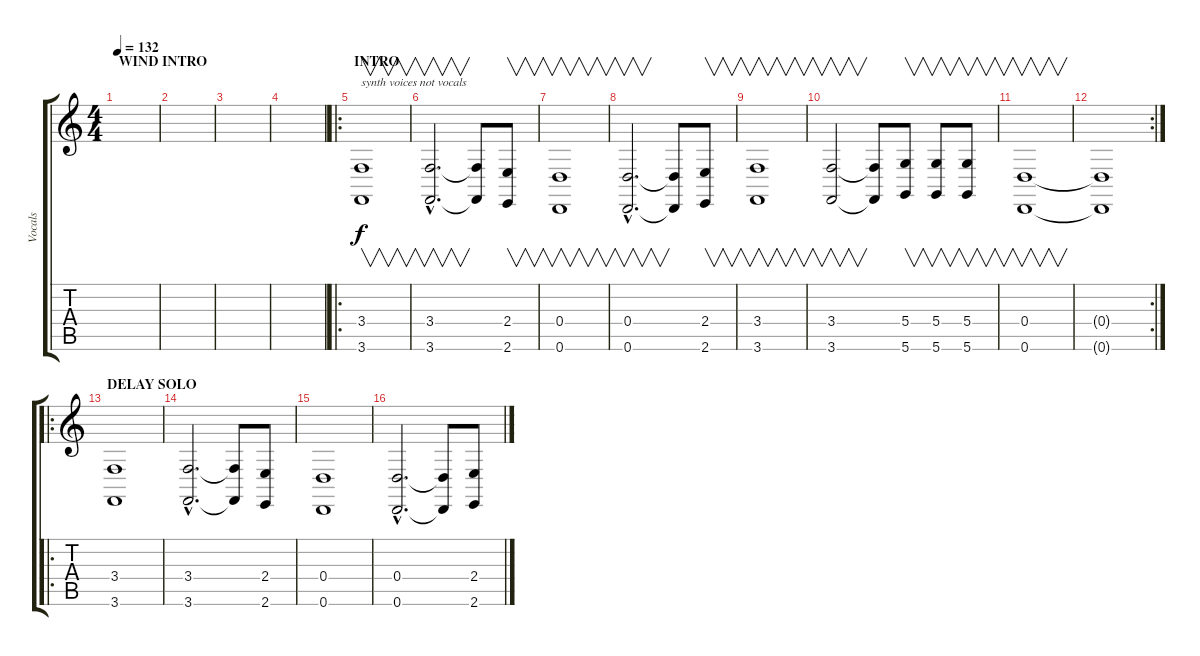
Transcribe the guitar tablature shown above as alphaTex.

\track ("Vocals" "Vocals") {instrument lead2sawtooth}
\staff {score tabs}
\tuning (E4 B3 G3 D3 A2 D2) {hide}
\ts (4 4)
\section ("" "WIND INTRO")
\tempo 132
\clef g2
\ks c
|
|
|
|
\ro
\section ("" "INTRO")
(3.4 3.6).1{v txt "synth voices not vocals" volume 9} |
(3.4{hac} 3.6{hac}).2{v d} (3.4{t} 3.6{t}).8 (2.4 2.6).8{v} |
(0.4 0.6).1{v} |
(0.4{hac} 0.6{hac}).2{v d} (0.4{t} 0.6{t}).8 (2.4 2.6).8{v} |
(3.4 3.6).1{v} |
(3.4 3.6).2{v} (3.4{t} 3.6{t}).8 (5.4 5.6).8{v} (5.4 5.6).8{v} (5.4 5.6).8{v} |
(0.4 0.6).1{v} |
\rc 2
(0.4{t} 0.6{t}).1 |
\ro
\section ("" "DELAY SOLO")
(3.4 3.6).1 |
(3.4{hac} 3.6{hac}).2{d} (3.4{t} 3.6{t}).8 (2.4 2.6).8 |
(0.4 0.6).1 |
(0.4{hac} 0.6{hac}).2{d} (0.4{t} 0.6{t}).8 (2.4 2.6).8
